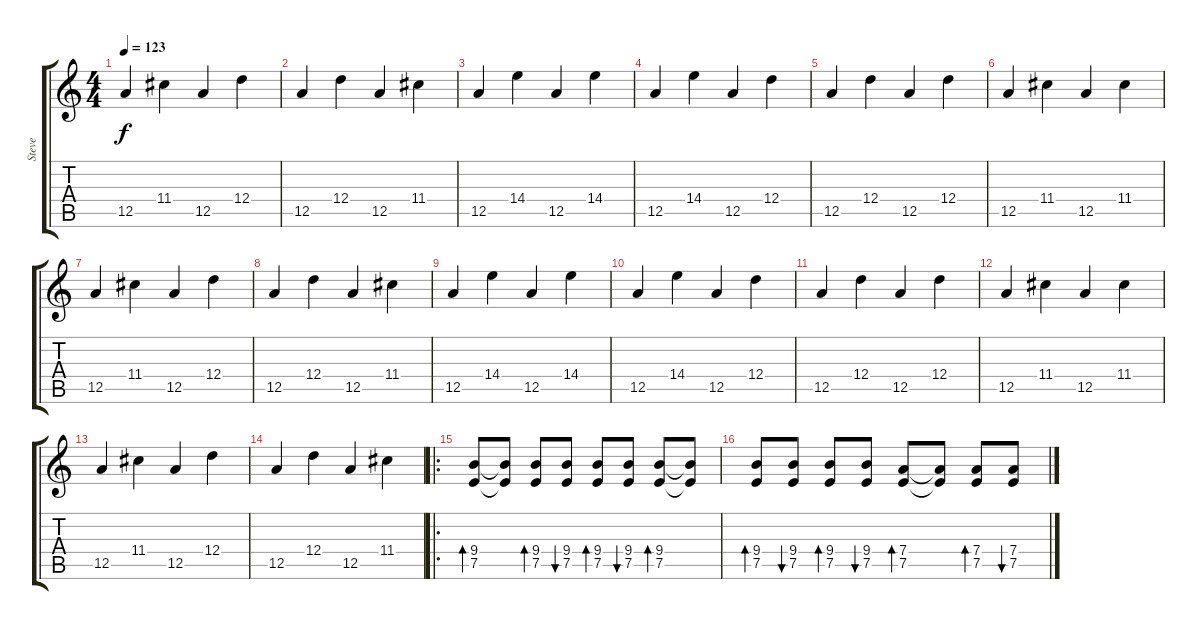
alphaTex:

\track ("Steve" "Steve") {instrument electricguitarjazz}
\staff {score tabs}
\tuning (E4 B3 G3 D3 A2 E2) {hide}
\ts (4 4)
\tempo 123
\clef g2
\ks c
12.5.4{dy f instrument distortionguitar} 11.4.4 12.5.4 12.4.4 |
12.5.4{instrument distortionguitar} 12.4.4 12.5.4 11.4.4 |
12.5.4{volume 16 instrument distortionguitar} 14.4.4 12.5.4 14.4.4 |
12.5.4{instrument distortionguitar} 14.4.4 12.5.4 12.4.4 |
12.5.4{instrument distortionguitar} 12.4.4 12.5.4 12.4.4 |
12.5.4{instrument distortionguitar} 11.4.4 12.5.4 11.4.4 |
12.5.4{instrument distortionguitar} 11.4.4 12.5.4 12.4.4 |
12.5.4{instrument distortionguitar} 12.4.4 12.5.4 11.4.4 |
12.5.4{volume 16 instrument distortionguitar} 14.4.4 12.5.4 14.4.4 |
12.5.4{instrument distortionguitar} 14.4.4 12.5.4 12.4.4 |
12.5.4{instrument distortionguitar} 12.4.4 12.5.4 12.4.4 |
12.5.4{instrument distortionguitar} 11.4.4 12.5.4 11.4.4 |
12.5.4{instrument distortionguitar} 11.4.4 12.5.4 12.4.4 |
12.5.4{instrument distortionguitar} 12.4.4 12.5.4 11.4.4 |
\ro
(9.4 7.5).8{bd 60 instrument electricguitarjazz} (9.4{t} 7.5{t}).8 (9.4 7.5).8{bd 60} (9.4 7.5).8{bu 60} (9.4 7.5).8{bd 60} (9.4 7.5).8{bu 60} (9.4 7.5).8{bd 60} (9.4{t} 7.5{t}).8 |
(9.4 7.5).8{bd 60 instrument electricguitarjazz} (9.4 7.5).8{bu 60} (9.4 7.5).8{bd 60} (9.4 7.5).8{bu 60} (7.4 7.5).8{bd 60} (7.4{t} 7.5{t}).8 (7.4 7.5).8{bd 60} (7.4 7.5).8{bu 60}
